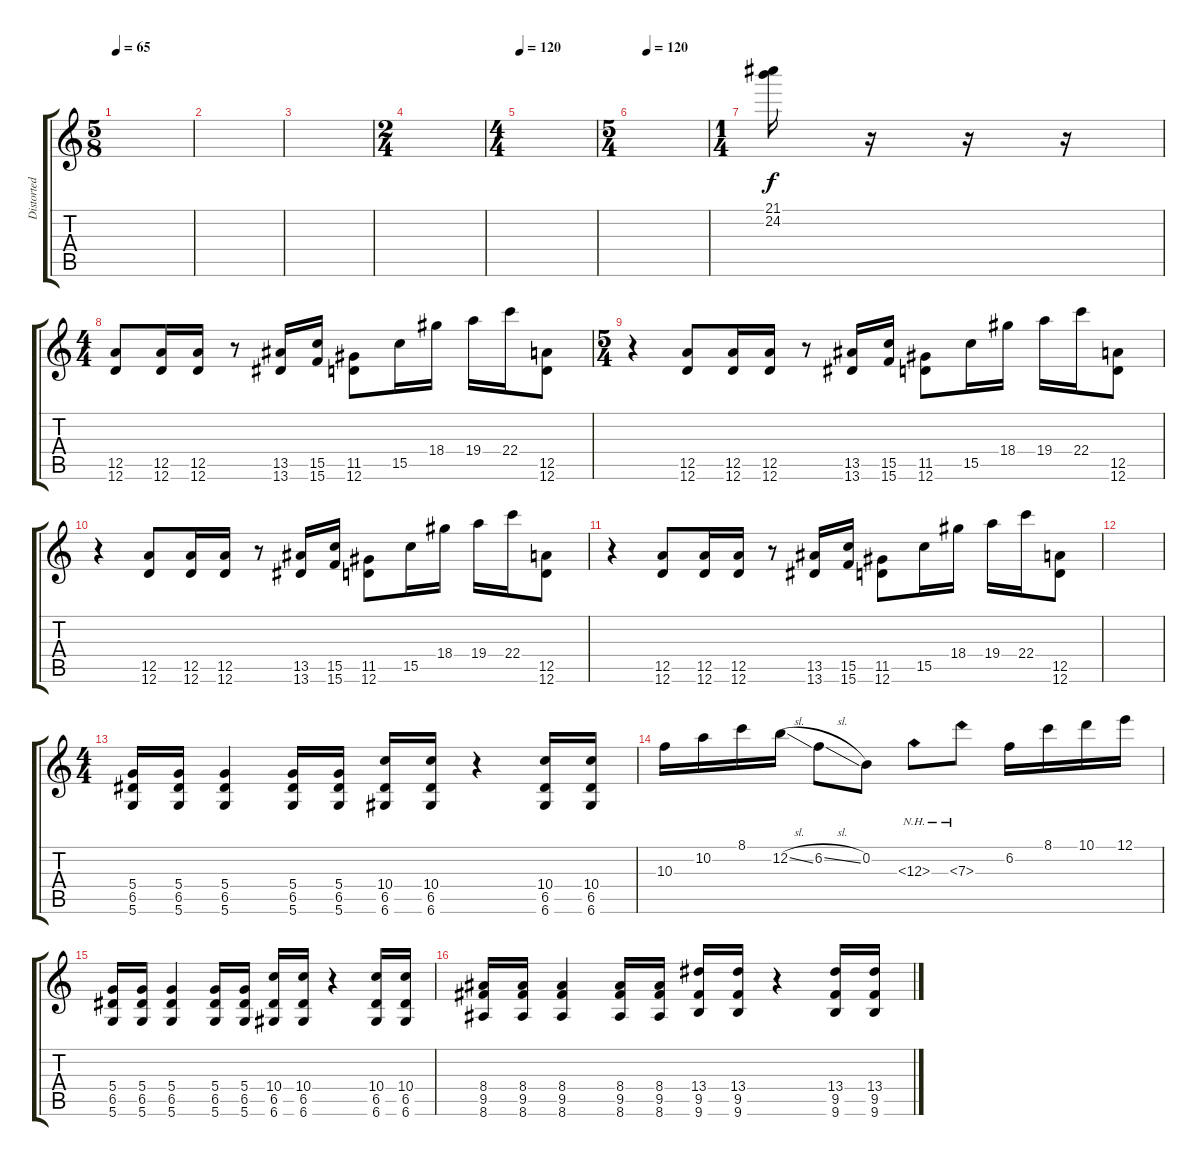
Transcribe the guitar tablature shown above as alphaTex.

\track ("Distorted Guitar" "Distorted ") {instrument overdrivenguitar}
\staff {score tabs}
\tuning (E4 B3 G3 D3 A2 D2) {hide}
\ts (5 8)
\tempo 65
\clef g2
\ks c
|
|
|
\ts (2 4)
|
\ts (4 4)
\tempo 120
|
\ts (5 4)
\tempo (120 0.2)
|
\ts (1 4)
(21.1 24.2).16 r.16 r.16 r.16 |
\ts (4 4)
(12.5 12.6).8 (12.5 12.6).16 (12.5 12.6).16 r.8 (13.5 13.6).16 (15.5 15.6).16 (11.5 12.6).8 15.5.16 18.4.16 19.4.16 22.4.16 (12.5 12.6).8 |
\ts (5 4)
r.4 (12.5 12.6).8 (12.5 12.6).16 (12.5 12.6).16 r.8 (13.5 13.6).16 (15.5 15.6).16 (11.5 12.6).8 15.5.16 18.4.16 19.4.16 22.4.16 (12.5 12.6).8 |
r.4 (12.5 12.6).8 (12.5 12.6).16 (12.5 12.6).16 r.8 (13.5 13.6).16 (15.5 15.6).16 (11.5 12.6).8 15.5.16 18.4.16 19.4.16 22.4.16 (12.5 12.6).8 |
r.4 (12.5 12.6).8 (12.5 12.6).16 (12.5 12.6).16 r.8 (13.5 13.6).16 (15.5 15.6).16 (11.5 12.6).8 15.5.16 18.4.16 19.4.16 22.4.16 (12.5 12.6).8 |
|
\ts (4 4)
(5.4 6.5 5.6).16 (5.4 6.5 5.6).16 (5.4 6.5 5.6).4 (5.4 6.5 5.6).16 (5.4 6.5 5.6).16 (10.4 6.5 6.6).16 (10.4 6.5 6.6).16 r.4 (10.4 6.5 6.6).16 (10.4 6.5 6.6).16 |
10.3.16 10.2.16 8.1.16 12.2{sl}.16 6.2{sl}.8 0.2.8 12.3{nh}.8 7.3{nh}.8 6.2.16 8.1.16 10.1.16 12.1.16 |
(5.4 6.5 5.6).16 (5.4 6.5 5.6).16 (5.4 6.5 5.6).4 (5.4 6.5 5.6).16 (5.4 6.5 5.6).16 (10.4 6.5 6.6).16 (10.4 6.5 6.6).16 r.4 (10.4 6.5 6.6).16 (10.4 6.5 6.6).16 |
(8.4 9.5 8.6).16 (8.4 9.5 8.6).16 (8.4 9.5 8.6).4 (8.4 9.5 8.6).16 (8.4 9.5 8.6).16 (13.4 9.5 9.6).16 (13.4 9.5 9.6).16 r.4 (13.4 9.5 9.6).16 (13.4 9.5 9.6).16
